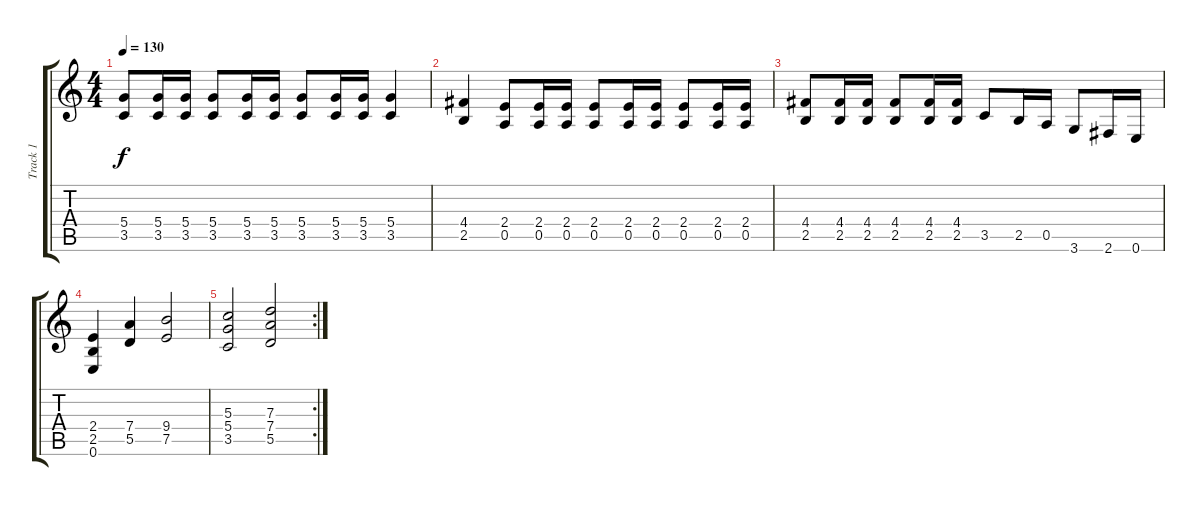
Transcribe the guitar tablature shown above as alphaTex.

\track ("Track 1" "Track 1") {instrument distortionguitar}
\staff {score tabs}
\tuning (E4 B3 G3 D3 A2 E2) {hide}
\ts (4 4)
\tempo 130
\clef g2
\ks c
(5.4 3.5).8{dy f} (5.4 3.5).16 (5.4 3.5).16 (5.4 3.5).8 (5.4 3.5).16 (5.4 3.5).16 (5.4 3.5).8 (5.4 3.5).16 (5.4 3.5).16 (5.4 3.5).4 |
(4.4 2.5).4 (2.4 0.5).8 (2.4 0.5).16 (2.4 0.5).16 (2.4 0.5).8 (2.4 0.5).16 (2.4 0.5).16 (2.4 0.5).8 (2.4 0.5).16 (2.4 0.5).16 |
(4.4 2.5).8 (4.4 2.5).16 (4.4 2.5).16 (4.4 2.5).8 (4.4 2.5).16 (4.4 2.5).16 3.5.8 2.5.16 0.5.16 3.6.8 2.6.16 0.6.16 |
(2.4 2.5 0.6).4 (7.4 5.5).4 (9.4 7.5).2 |
\rc 2
(5.3 5.4 3.5).2 (7.3 7.4 5.5).2
